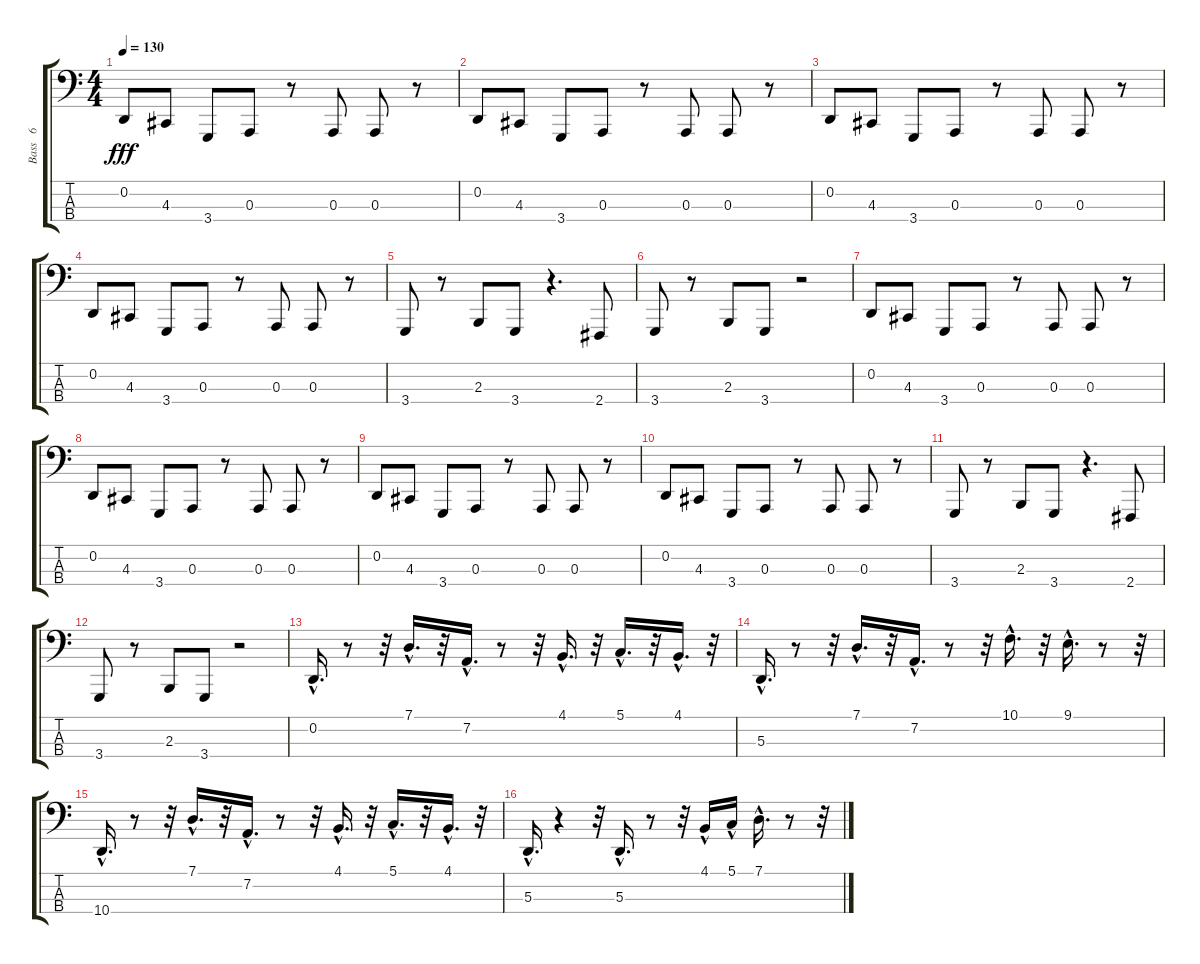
\track ("Bass   6            " "Bass   6  ") {instrument bassoon}
\staff {score tabs}
\tuning (G2 D2 A1 E1) {hide}
\ts (4 4)
\tempo 130
\clef f4
\ks c
0.2.8{dy fff} 4.3.8 3.4.8 0.3.8 r.8 0.3.8 0.3.8 r.8 |
0.2.8 4.3.8 3.4.8 0.3.8 r.8 0.3.8 0.3.8 r.8 |
0.2.8 4.3.8 3.4.8 0.3.8 r.8 0.3.8 0.3.8 r.8 |
0.2.8 4.3.8 3.4.8 0.3.8 r.8 0.3.8 0.3.8 r.8 |
3.4.8 r.8 2.3.8 3.4.8 r.4{d} 2.4.8 |
3.4.8 r.8 2.3.8 3.4.8 r.2 |
0.2.8 4.3.8 3.4.8 0.3.8 r.8 0.3.8 0.3.8 r.8 |
0.2.8 4.3.8 3.4.8 0.3.8 r.8 0.3.8 0.3.8 r.8 |
0.2.8 4.3.8 3.4.8 0.3.8 r.8 0.3.8 0.3.8 r.8 |
0.2.8 4.3.8 3.4.8 0.3.8 r.8 0.3.8 0.3.8 r.8 |
3.4.8 r.8 2.3.8 3.4.8 r.4{d} 2.4.8 |
3.4.8 r.8 2.3.8 3.4.8 r.2 |
0.2{hac}.16{d} r.8 r.32 7.1{hac}.16{d} r.32 7.2{hac}.16{d} r.8 r.32 4.1{hac}.16{d} r.32 5.1{hac}.16{d} r.32 4.1{hac}.16{d} r.32 |
5.3{hac}.16{d} r.8 r.32 7.1{hac}.16{d} r.32 7.2{hac}.16{d} r.8 r.32 10.1{hac}.16{d} r.32 9.1{hac}.16{d} r.8 r.32 |
10.4{hac}.16{d} r.8 r.32 7.1{hac}.16{d} r.32 7.2{hac}.16{d} r.8 r.32 4.1{hac}.16{d} r.32 5.1{hac}.16{d} r.32 4.1{hac}.16{d} r.32 |
5.3{hac}.16{d} r.4 r.32 5.3{hac}.16{d} r.8 r.32 4.1{hac}.16 5.1{hac}.16 7.1{hac}.16{d} r.8 r.32
